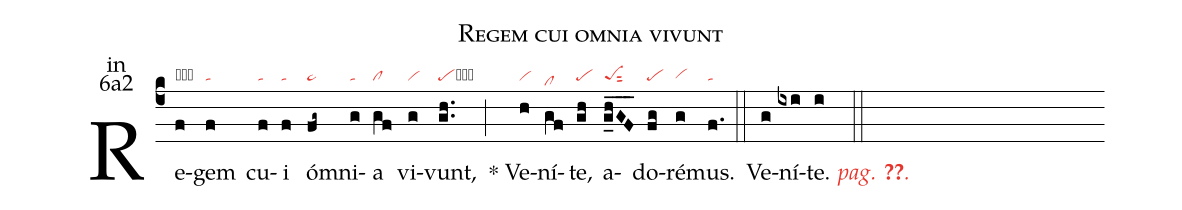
name:Regem cui omnia vivunt;
office-part:in;
mode:6a2;
nabc-lines:1;
%%
(c4) Re(f|obta)gem(f|ta) cu(f|ta)i(f|ta) ó(fg~|pe~)mni(g|ta)a(gf|cl) vi(g|vi)vunt,(gh..|pecb) (;)
<sp>*</sp> Ve(h|vi)ní(gf|clhd)te,(gh|pe) a(g_h_GF__|peSsut2)do(fg|pe)ré(g|vihg)mus.(f.|ta)  (::) <nlba>Ve(g)ní(ixi)t{e}. <c><i>pag. <v>\pageref{M-ODEFIP}</v>.</i></c></nlba>(i ::)
